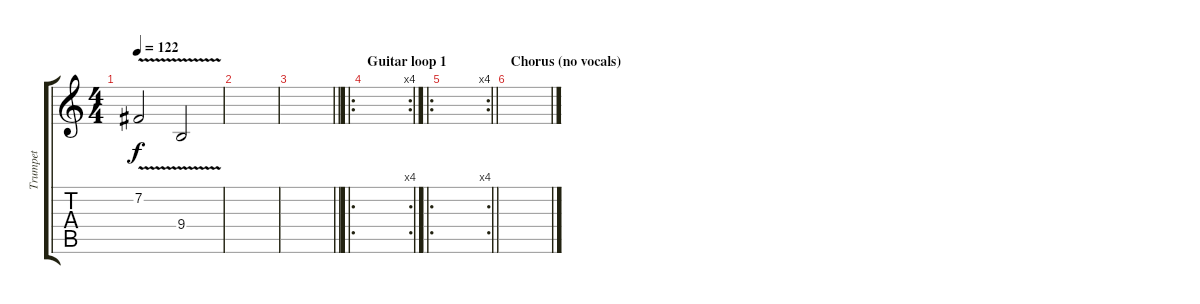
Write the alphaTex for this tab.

\track ("Trumpet" "Trumpet") {instrument trumpet}
\staff {score tabs}
\tuning (E4 B3 G3 D3 A2 E2) {hide}
\ts (4 4)
\tempo 122
\clef g2
\ks c
7.2{v}.2{dy f} 9.4{v}.2 |
|
\barLineRight lightlight
|
\ro
\rc 4
\section ("" "Guitar loop 1")
|
\ro
\rc 4
\barLineRight lightlight
|
\section ("" "Chorus (no vocals)")
